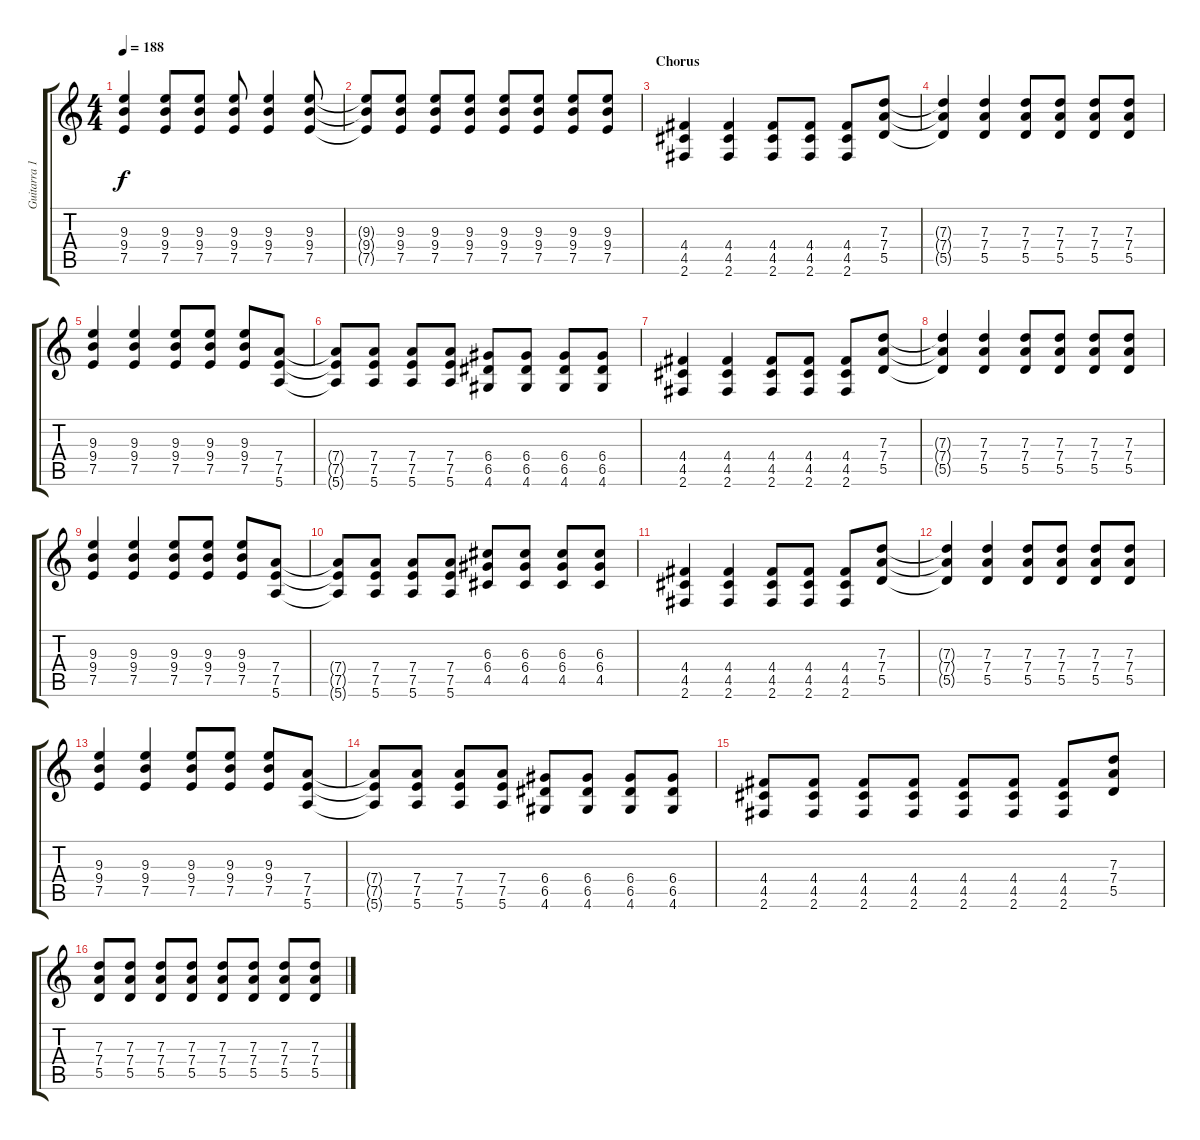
\track ("Guitarra 1 - Mathias" "Guitarra 1") {instrument distortionguitar}
\staff {score tabs}
\tuning (E4 B3 G3 D3 A2 E2) {hide}
\ts (4 4)
\tempo 188
\clef g2
\ks c
(9.3 9.4 7.5).4{dy f} (9.3 9.4 7.5).8 (9.3 9.4 7.5).8 (9.3 9.4 7.5).8 (9.3 9.4 7.5).4 (9.3 9.4 7.5).8 |
(9.3{t} 9.4{t} 7.5{t}).8 (9.3 9.4 7.5).8 (9.3 9.4 7.5).8 (9.3 9.4 7.5).8 (9.3 9.4 7.5).8 (9.3 9.4 7.5).8 (9.3 9.4 7.5).8 (9.3 9.4 7.5).8 |
\section ("" "Chorus")
(4.4 4.5 2.6).4 (4.4 4.5 2.6).4 (4.4 4.5 2.6).8 (4.4 4.5 2.6).8 (4.4 4.5 2.6).8 (7.3 7.4 5.5).8 |
(7.3{t} 7.4{t} 5.5{t}).4 (7.3 7.4 5.5).4 (7.3 7.4 5.5).8 (7.3 7.4 5.5).8 (7.3 7.4 5.5).8 (7.3 7.4 5.5).8 |
(9.3 9.4 7.5).4 (9.3 9.4 7.5).4 (9.3 9.4 7.5).8 (9.3 9.4 7.5).8 (9.3 9.4 7.5).8 (7.4 7.5 5.6).8 |
(7.4{t} 7.5{t} 5.6{t}).8 (7.4 7.5 5.6).8 (7.4 7.5 5.6).8 (7.4 7.5 5.6).8 (6.4 6.5 4.6).8 (6.4 6.5 4.6).8 (6.4 6.5 4.6).8 (6.4 6.5 4.6).8 |
(4.4 4.5 2.6).4 (4.4 4.5 2.6).4 (4.4 4.5 2.6).8 (4.4 4.5 2.6).8 (4.4 4.5 2.6).8 (7.3 7.4 5.5).8 |
(7.3{t} 7.4{t} 5.5{t}).4 (7.3 7.4 5.5).4 (7.3 7.4 5.5).8 (7.3 7.4 5.5).8 (7.3 7.4 5.5).8 (7.3 7.4 5.5).8 |
(9.3 9.4 7.5).4 (9.3 9.4 7.5).4 (9.3 9.4 7.5).8 (9.3 9.4 7.5).8 (9.3 9.4 7.5).8 (7.4 7.5 5.6).8 |
(7.4{t} 7.5{t} 5.6{t}).8 (7.4 7.5 5.6).8 (7.4 7.5 5.6).8 (7.4 7.5 5.6).8 (6.3 6.4 4.5).8 (6.3 6.4 4.5).8 (6.3 6.4 4.5).8 (6.3 6.4 4.5).8 |
(4.4 4.5 2.6).4 (4.4 4.5 2.6).4 (4.4 4.5 2.6).8 (4.4 4.5 2.6).8 (4.4 4.5 2.6).8 (7.3 7.4 5.5).8 |
(7.3{t} 7.4{t} 5.5{t}).4 (7.3 7.4 5.5).4 (7.3 7.4 5.5).8 (7.3 7.4 5.5).8 (7.3 7.4 5.5).8 (7.3 7.4 5.5).8 |
(9.3 9.4 7.5).4 (9.3 9.4 7.5).4 (9.3 9.4 7.5).8 (9.3 9.4 7.5).8 (9.3 9.4 7.5).8 (7.4 7.5 5.6).8 |
(7.4{t} 7.5{t} 5.6{t}).8 (7.4 7.5 5.6).8 (7.4 7.5 5.6).8 (7.4 7.5 5.6).8 (6.4 6.5 4.6).8 (6.4 6.5 4.6).8 (6.4 6.5 4.6).8 (6.4 6.5 4.6).8 |
(4.4 4.5 2.6).8 (4.4 4.5 2.6).8 (4.4 4.5 2.6).8 (4.4 4.5 2.6).8 (4.4 4.5 2.6).8 (4.4 4.5 2.6).8 (4.4 4.5 2.6).8 (7.3 7.4 5.5).8 |
(7.3 7.4 5.5).8 (7.3 7.4 5.5).8 (7.3 7.4 5.5).8 (7.3 7.4 5.5).8 (7.3 7.4 5.5).8 (7.3 7.4 5.5).8 (7.3 7.4 5.5).8 (7.3 7.4 5.5).8
